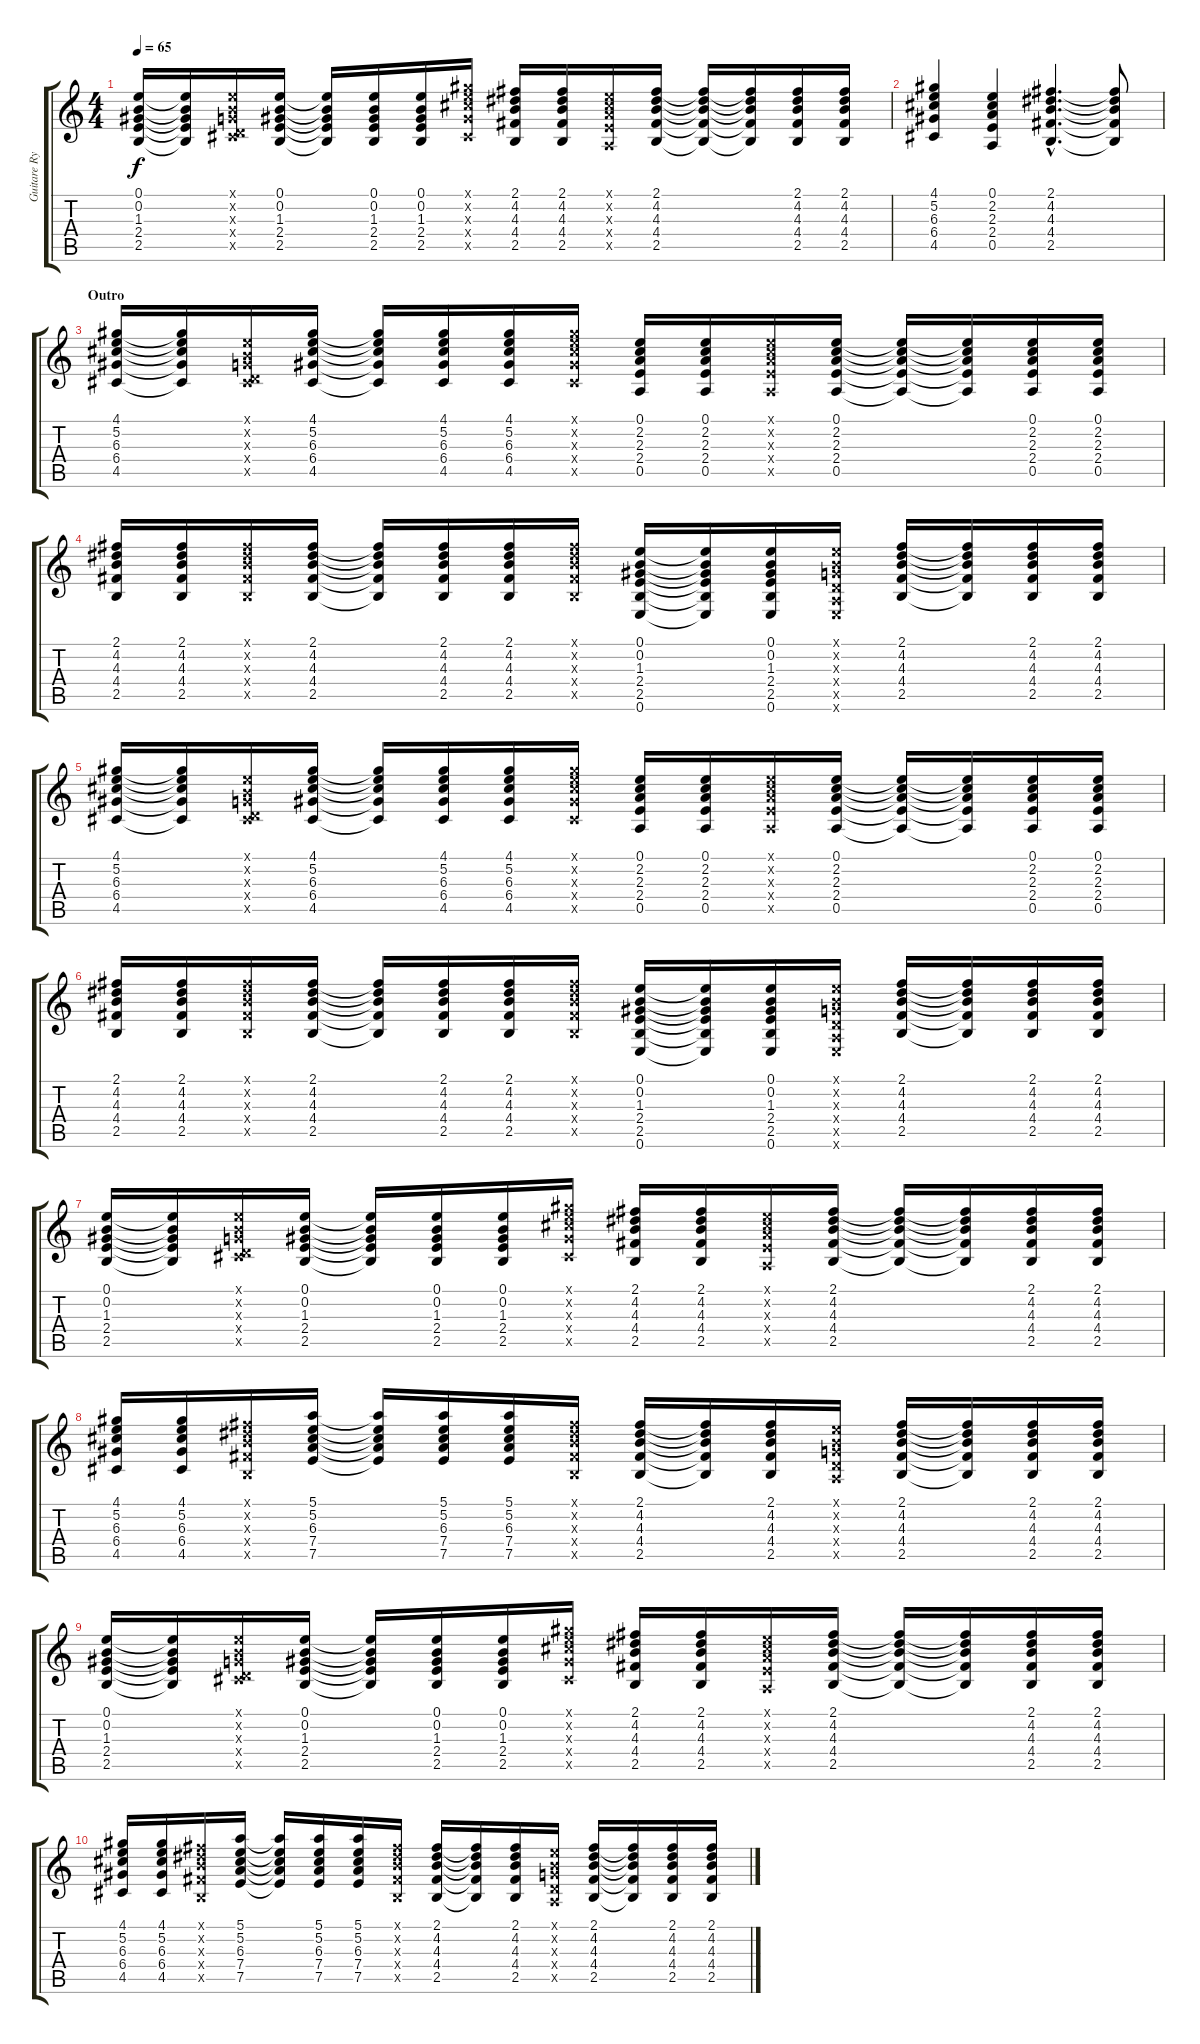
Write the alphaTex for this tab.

\track ("Guitare Rythmique" "Guitare Ry") {instrument electricguitarclean}
\staff {score tabs}
\tuning (E4 B3 G3 D3 A2 E2) {hide}
\ts (4 4)
\tempo 65
\clef g2
\ks c
(0.1 0.2 1.3 2.4 2.5).16{dy f} (0.1{t} 0.2{t} 1.3{t} 2.4{t} 2.5{t}).16 (0.1{x} 0.2{x} 0.3{x} 0.4{x} 4.5{x}).16 (0.1 0.2 1.3 2.4 2.5).16 (0.1{t} 0.2{t} 1.3{t} 2.4{t} 2.5{t}).16 (0.1 0.2 1.3 2.4 2.5).16 (0.1 0.2 1.3 2.4 2.5).16 (4.1{x} 5.2{x} 6.3{x} 6.4{x} 4.5{x}).16 (2.1 4.2 4.3 4.4 2.5).16 (2.1 4.2 4.3 4.4 2.5).16 (0.1{x} 2.2{x} 2.3{x} 2.4{x} 0.5{x}).16 (2.1 4.2 4.3 4.4 2.5).16 (2.1{t} 4.2{t} 4.3{t} 4.4{t} 2.5{t}).16 (2.1{t} 4.2{t} 4.3{t} 4.4{t} 2.5{t}).16 (2.1 4.2 4.3 4.4 2.5).16 (2.1 4.2 4.3 4.4 2.5).16 |
(4.1 5.2 6.3 6.4 4.5).4 (0.1 2.2 2.3 2.4 0.5).4 (2.1{hac} 4.2{hac} 4.3{hac} 4.4{hac} 2.5{hac}).4{d} (2.1{t} 4.2{t} 4.3{t} 4.4{t} 2.5{t}).8 |
\section ("" "Outro")
(4.1 5.2 6.3 6.4 4.5).16 (4.1{t} 5.2{t} 6.3{t} 6.4{t} 4.5{t}).16 (0.1{x} 0.2{x} 0.3{x} 0.4{x} 4.5{x}).16 (4.1 5.2 6.3 6.4 4.5).16 (4.1{t} 5.2{t} 6.3{t} 6.4{t} 4.5{t}).16 (4.1 5.2 6.3 6.4 4.5).16 (4.1 5.2 6.3 6.4 4.5).16 (4.1{x} 5.2{x} 6.3{x} 6.4{x} 4.5{x}).16 (0.1 2.2 2.3 2.4 0.5).16 (0.1 2.2 2.3 2.4 0.5).16 (0.1{x} 2.2{x} 2.3{x} 2.4{x} 0.5{x}).16 (0.1 2.2 2.3 2.4 0.5).16 (0.1{t} 2.2{t} 2.3{t} 2.4{t} 0.5{t}).16 (0.1{t} 2.2{t} 2.3{t} 2.4{t} 0.5{t}).16 (0.1 2.2 2.3 2.4 0.5).16 (0.1 2.2 2.3 2.4 0.5).16 |
(2.1 4.2 4.3 4.4 2.5).16 (2.1 4.2 4.3 4.4 2.5).16 (2.1{x} 4.2{x} 4.3{x} 4.4{x} 2.5{x}).16 (2.1 4.2 4.3 4.4 2.5).16 (2.1{t} 4.2{t} 4.3{t} 4.4{t} 2.5{t}).16 (2.1 4.2 4.3 4.4 2.5).16 (2.1 4.2 4.3 4.4 2.5).16 (2.1{x} 4.2{x} 4.3{x} 4.4{x} 2.5{x}).16 (0.1 0.2 1.3 2.4 2.5 0.6).16 (0.1{t} 0.2{t} 1.3{t} 2.4{t} 2.5{t} 0.6{t}).16 (0.1 0.2 1.3 2.4 2.5 0.6).16 (0.1{x} 0.2{x} 0.3{x} 0.4{x} 0.5{x} 0.6{x}).16 (2.1 4.2 4.3 4.4 2.5).16 (2.1{t} 4.2{t} 4.3{t} 4.4{t} 2.5{t}).16 (2.1 4.2 4.3 4.4 2.5).16 (2.1 4.2 4.3 4.4 2.5).16 |
(4.1 5.2 6.3 6.4 4.5).16{volume 13} (4.1{t} 5.2{t} 6.3{t} 6.4{t} 4.5{t}).16 (0.1{x} 0.2{x} 0.3{x} 0.4{x} 4.5{x}).16 (4.1 5.2 6.3 6.4 4.5).16 (4.1{t} 5.2{t} 6.3{t} 6.4{t} 4.5{t}).16 (4.1 5.2 6.3 6.4 4.5).16 (4.1 5.2 6.3 6.4 4.5).16 (4.1{x} 5.2{x} 6.3{x} 6.4{x} 4.5{x}).16 (0.1 2.2 2.3 2.4 0.5).16 (0.1 2.2 2.3 2.4 0.5).16 (0.1{x} 2.2{x} 2.3{x} 2.4{x} 0.5{x}).16 (0.1 2.2 2.3 2.4 0.5).16 (0.1{t} 2.2{t} 2.3{t} 2.4{t} 0.5{t}).16 (0.1{t} 2.2{t} 2.3{t} 2.4{t} 0.5{t}).16 (0.1 2.2 2.3 2.4 0.5).16 (0.1 2.2 2.3 2.4 0.5).16 |
(2.1 4.2 4.3 4.4 2.5).16{volume 10} (2.1 4.2 4.3 4.4 2.5).16 (2.1{x} 4.2{x} 4.3{x} 4.4{x} 2.5{x}).16 (2.1 4.2 4.3 4.4 2.5).16 (2.1{t} 4.2{t} 4.3{t} 4.4{t} 2.5{t}).16 (2.1 4.2 4.3 4.4 2.5).16 (2.1 4.2 4.3 4.4 2.5).16 (2.1{x} 4.2{x} 4.3{x} 4.4{x} 2.5{x}).16 (0.1 0.2 1.3 2.4 2.5 0.6).16 (0.1{t} 0.2{t} 1.3{t} 2.4{t} 2.5{t} 0.6{t}).16 (0.1 0.2 1.3 2.4 2.5 0.6).16 (0.1{x} 0.2{x} 0.3{x} 0.4{x} 0.5{x} 0.6{x}).16 (2.1 4.2 4.3 4.4 2.5).16 (2.1{t} 4.2{t} 4.3{t} 4.4{t} 2.5{t}).16 (2.1 4.2 4.3 4.4 2.5).16 (2.1 4.2 4.3 4.4 2.5).16 |
(0.1 0.2 1.3 2.4 2.5).16{volume 7} (0.1{t} 0.2{t} 1.3{t} 2.4{t} 2.5{t}).16 (0.1{x} 0.2{x} 0.3{x} 0.4{x} 4.5{x}).16 (0.1 0.2 1.3 2.4 2.5).16 (0.1{t} 0.2{t} 1.3{t} 2.4{t} 2.5{t}).16 (0.1 0.2 1.3 2.4 2.5).16 (0.1 0.2 1.3 2.4 2.5).16 (4.1{x} 5.2{x} 6.3{x} 6.4{x} 4.5{x}).16 (2.1 4.2 4.3 4.4 2.5).16 (2.1 4.2 4.3 4.4 2.5).16 (0.1{x} 2.2{x} 2.3{x} 2.4{x} 0.5{x}).16 (2.1 4.2 4.3 4.4 2.5).16 (2.1{t} 4.2{t} 4.3{t} 4.4{t} 2.5{t}).16 (2.1{t} 4.2{t} 4.3{t} 4.4{t} 2.5{t}).16 (2.1 4.2 4.3 4.4 2.5).16 (2.1 4.2 4.3 4.4 2.5).16 |
(4.1 5.2 6.3 6.4 4.5).16{volume 7} (4.1 5.2 6.3 6.4 4.5).16 (2.1{x} 4.2{x} 4.3{x} 4.4{x} 2.5{x}).16 (5.1 5.2 6.3 7.4 7.5).16 (5.1{t} 5.2{t} 6.3{t} 7.4{t} 7.5{t}).16 (5.1 5.2 6.3 7.4 7.5).16 (5.1 5.2 6.3 7.4 7.5).16 (2.1{x} 4.2{x} 4.3{x} 4.4{x} 2.5{x}).16 (2.1 4.2 4.3 4.4 2.5).16 (2.1{t} 4.2{t} 4.3{t} 4.4{t} 2.5{t}).16 (2.1 4.2 4.3 4.4 2.5).16 (0.1{x} 0.2{x} 0.3{x} 0.4{x} 0.5{x}).16 (2.1 4.2 4.3 4.4 2.5).16 (2.1{t} 4.2{t} 4.3{t} 4.4{t} 2.5{t}).16 (2.1 4.2 4.3 4.4 2.5).16 (2.1 4.2 4.3 4.4 2.5).16 |
(0.1 0.2 1.3 2.4 2.5).16{volume 4} (0.1{t} 0.2{t} 1.3{t} 2.4{t} 2.5{t}).16 (0.1{x} 0.2{x} 0.3{x} 0.4{x} 4.5{x}).16 (0.1 0.2 1.3 2.4 2.5).16 (0.1{t} 0.2{t} 1.3{t} 2.4{t} 2.5{t}).16 (0.1 0.2 1.3 2.4 2.5).16 (0.1 0.2 1.3 2.4 2.5).16 (4.1{x} 5.2{x} 6.3{x} 6.4{x} 4.5{x}).16 (2.1 4.2 4.3 4.4 2.5).16 (2.1 4.2 4.3 4.4 2.5).16 (0.1{x} 2.2{x} 2.3{x} 2.4{x} 0.5{x}).16 (2.1 4.2 4.3 4.4 2.5).16 (2.1{t} 4.2{t} 4.3{t} 4.4{t} 2.5{t}).16 (2.1{t} 4.2{t} 4.3{t} 4.4{t} 2.5{t}).16 (2.1 4.2 4.3 4.4 2.5).16 (2.1 4.2 4.3 4.4 2.5).16 |
(4.1 5.2 6.3 6.4 4.5).16{volume 0} (4.1 5.2 6.3 6.4 4.5).16 (2.1{x} 4.2{x} 4.3{x} 4.4{x} 2.5{x}).16 (5.1 5.2 6.3 7.4 7.5).16 (5.1{t} 5.2{t} 6.3{t} 7.4{t} 7.5{t}).16 (5.1 5.2 6.3 7.4 7.5).16 (5.1 5.2 6.3 7.4 7.5).16 (2.1{x} 4.2{x} 4.3{x} 4.4{x} 2.5{x}).16 (2.1 4.2 4.3 4.4 2.5).16 (2.1{t} 4.2{t} 4.3{t} 4.4{t} 2.5{t}).16 (2.1 4.2 4.3 4.4 2.5).16 (0.1{x} 0.2{x} 0.3{x} 0.4{x} 0.5{x}).16 (2.1 4.2 4.3 4.4 2.5).16 (2.1{t} 4.2{t} 4.3{t} 4.4{t} 2.5{t}).16 (2.1 4.2 4.3 4.4 2.5).16 (2.1 4.2 4.3 4.4 2.5).16
